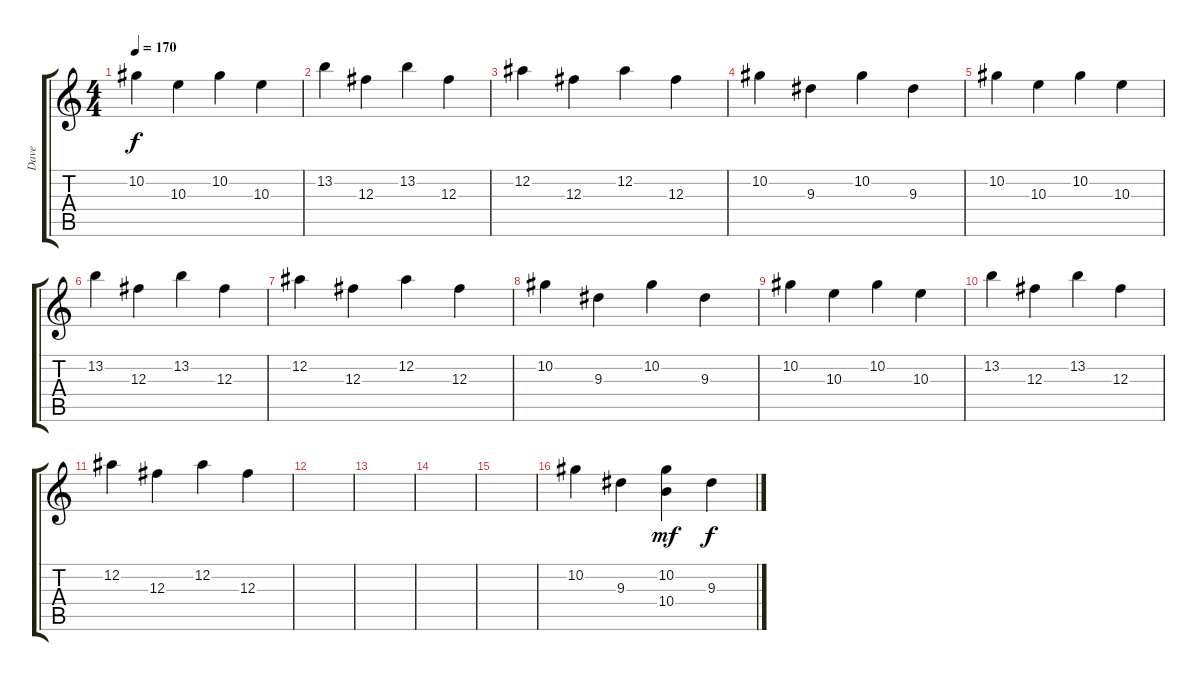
\track ("Dave" "Dave") {instrument distortionguitar}
\staff {score tabs}
\tuning (Eb4 Bb3 Gb3 Db3 Ab2 Eb2) {hide}
\ts (4 4)
\tempo 170
\clef g2
\ks c
10.2.4{dy f} 10.3.4 10.2.4 10.3.4 |
13.2.4 12.3.4 13.2.4 12.3.4 |
12.2.4 12.3.4 12.2.4 12.3.4 |
10.2.4{volume 12} 9.3.4 10.2.4 9.3.4 |
10.2.4 10.3.4 10.2.4 10.3.4 |
13.2.4 12.3.4 13.2.4 12.3.4 |
12.2.4 12.3.4 12.2.4 12.3.4 |
10.2.4{volume 12} 9.3.4 10.2.4 9.3.4 |
10.2.4 10.3.4 10.2.4 10.3.4 |
13.2.4 12.3.4 13.2.4 12.3.4 |
12.2.4 12.3.4 12.2.4 12.3.4 |
|
|
|
|
10.2.4{volume 10 instrument acousticguitarsteel} 9.3.4 (10.2 10.4).4{dy mf} 9.3.4{dy f}
